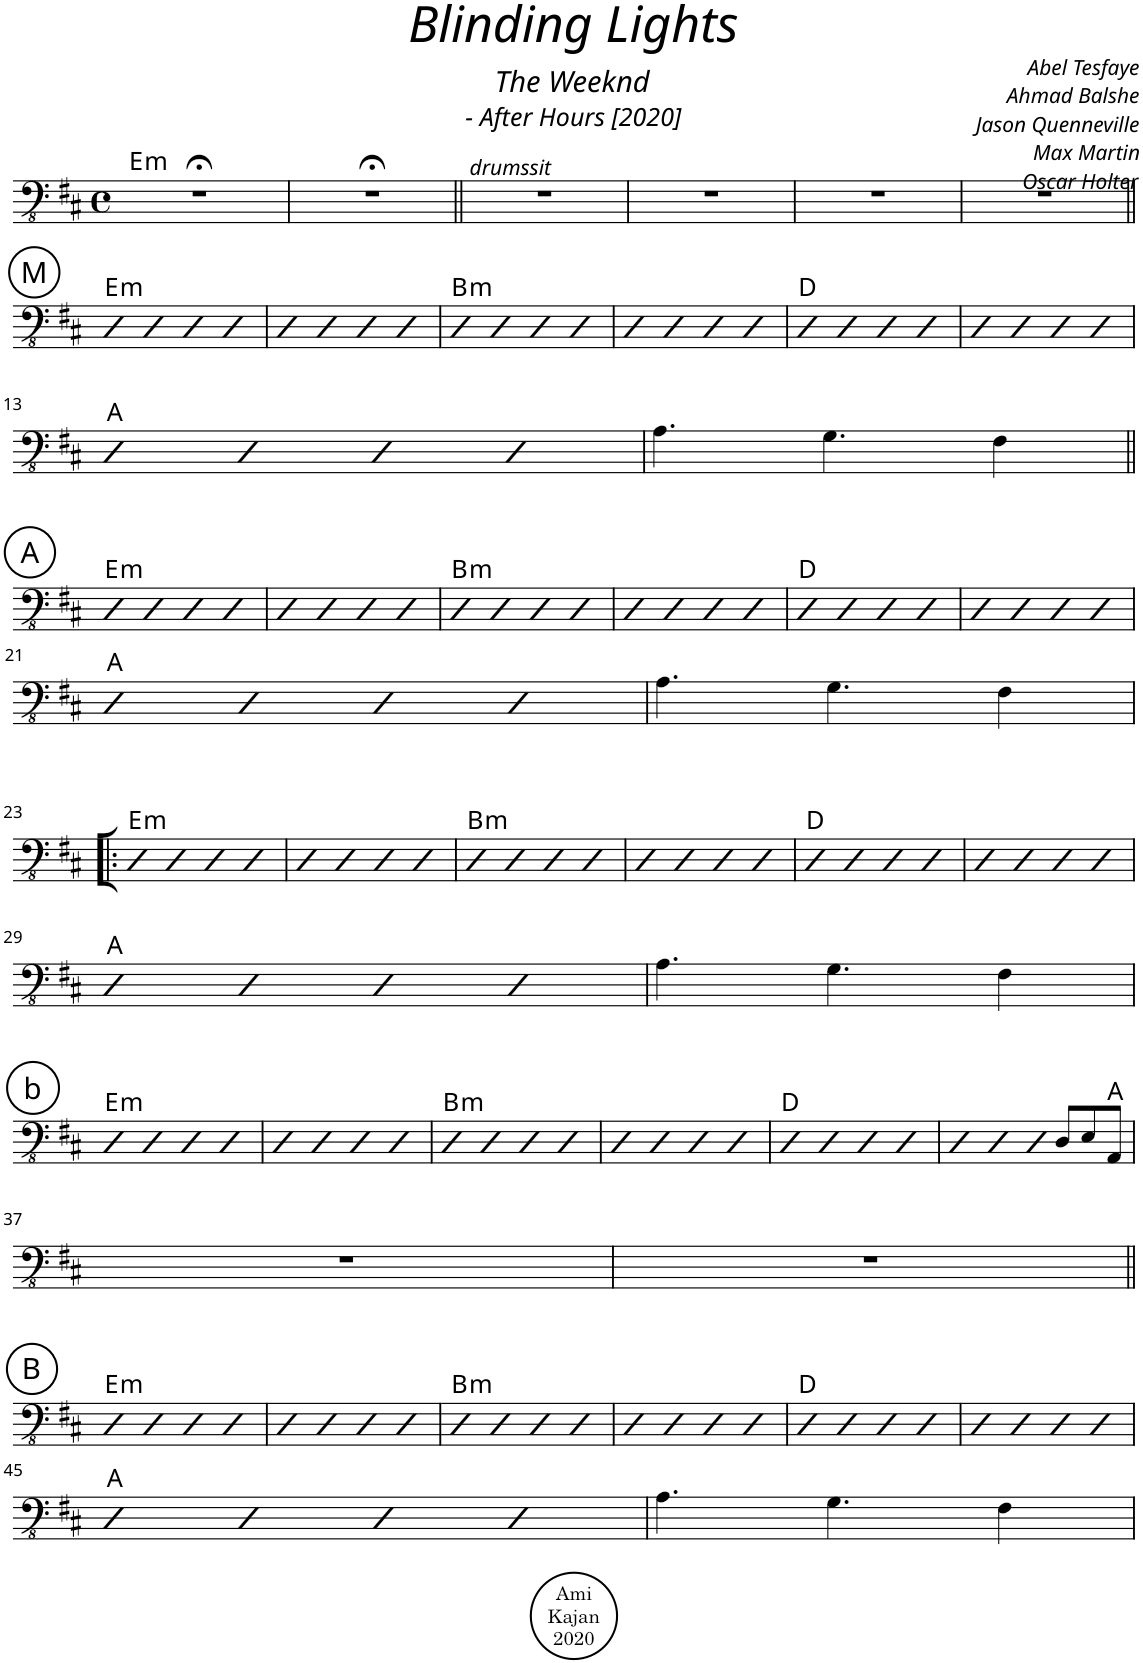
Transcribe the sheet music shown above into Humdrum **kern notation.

**kern	**harte
*part1	*part1
*staff1	*
*I"Acoustic Bass	*
*I'Bass	*
*clefFv4	*
*k[f#c#]	*
*M4/4	*
*met(c)	*
=1	=1
!	!LO:H:kt=m
1r;<	E:min
=2	=2
1r;<	.
=3||	=3||
!LO:TX:a:i:t=drumssit	!
1r	.
=4	=4
1r	.
=5	=5
1r	.
=6	=6
1r	.
!!LO:LB:g=z
!!LO:REH:place=s1:a:cj:enc=circle:fs=14:t=M
=7||	=7||
!	!LO:H:kt=m
4CC#	E:min
4CC#	.
4CC#	.
4CC#	.
=8	=8
4CC#	.
4CC#	.
4CC#	.
4CC#	.
=9	=9
!	!LO:H:kt=m
4CC#	B:min
4CC#	.
4CC#	.
4CC#	.
=10	=10
4CC#	.
4CC#	.
4CC#	.
4CC#	.
=11	=11
4CC#	D:maj
4CC#	.
4CC#	.
4CC#	.
=12	=12
4CC#	.
4CC#	.
4CC#	.
4CC#	.
!!LO:LB:g=z
=13	=13
4CC#	A:maj
4CC#	.
4CC#	.
4CC#	.
=14	=14
4.AA\	.
4.GG\	.
4FF#\	.
!!LO:LB:g=z
!!LO:REH:place=s1:a:cj:enc=circle:fs=14:t=A
=15||	=15||
!	!LO:H:kt=m
4CC#	E:min
4CC#	.
4CC#	.
4CC#	.
=16	=16
4CC#	.
4CC#	.
4CC#	.
4CC#	.
=17	=17
!	!LO:H:kt=m
4CC#	B:min
4CC#	.
4CC#	.
4CC#	.
=18	=18
4CC#	.
4CC#	.
4CC#	.
4CC#	.
=19	=19
4CC#	D:maj
4CC#	.
4CC#	.
4CC#	.
=20	=20
4CC#	.
4CC#	.
4CC#	.
4CC#	.
!!LO:LB:g=z
=21	=21
4CC#	A:maj
4CC#	.
4CC#	.
4CC#	.
=22	=22
4.AA\	.
4.GG\	.
4FF#\	.
!!LO:LB:g=z
=23!|:	=23!|:
!	!LO:H:kt=m
4CC#	E:min
4CC#	.
4CC#	.
4CC#	.
=24	=24
4CC#	.
4CC#	.
4CC#	.
4CC#	.
=25	=25
!	!LO:H:kt=m
4CC#	B:min
4CC#	.
4CC#	.
4CC#	.
=26	=26
4CC#	.
4CC#	.
4CC#	.
4CC#	.
=27	=27
4CC#	D:maj
4CC#	.
4CC#	.
4CC#	.
=28	=28
4CC#	.
4CC#	.
4CC#	.
4CC#	.
!!LO:LB:g=z
=29	=29
4CC#	A:maj
4CC#	.
4CC#	.
4CC#	.
=30	=30
4.AA\	.
4.GG\	.
4FF#\	.
!!LO:LB:g=z
!!LO:REH:place=s1:a:cj:enc=circle:fs=14:t=b
=31	=31
!	!LO:H:kt=m
4CC#	E:min
4CC#	.
4CC#	.
4CC#	.
=32	=32
4CC#	.
4CC#	.
4CC#	.
4CC#	.
=33	=33
!	!LO:H:kt=m
4CC#	B:min
4CC#	.
4CC#	.
4CC#	.
=34	=34
4CC#	.
4CC#	.
4CC#	.
4CC#	.
=35	=35
4CC#	D:maj
4CC#	.
4CC#	.
4CC#	.
=36	=36
4CC#	.
4CC#	.
8CC#	.
8DD/L	.
8EE/	.
8AAA/J	A:maj
!!LO:LB:g=z
=37	=37
1r	.
=38	=38
1r	.
!!LO:LB:g=z
!!LO:REH:place=s1:a:cj:enc=circle:fs=14:t=B
=39||	=39||
!	!LO:H:kt=m
4CC#	E:min
4CC#	.
4CC#	.
4CC#	.
=40	=40
4CC#	.
4CC#	.
4CC#	.
4CC#	.
=41	=41
!	!LO:H:kt=m
4CC#	B:min
4CC#	.
4CC#	.
4CC#	.
=42	=42
4CC#	.
4CC#	.
4CC#	.
4CC#	.
=43	=43
4CC#	D:maj
4CC#	.
4CC#	.
4CC#	.
=44	=44
4CC#	.
4CC#	.
4CC#	.
4CC#	.
!!LO:LB:g=z
=45	=45
4CC#	A:maj
4CC#	.
4CC#	.
4CC#	.
=46	=46
4.AA\	.
4.GG\	.
4FF#\	.
=	=
*-	*-
